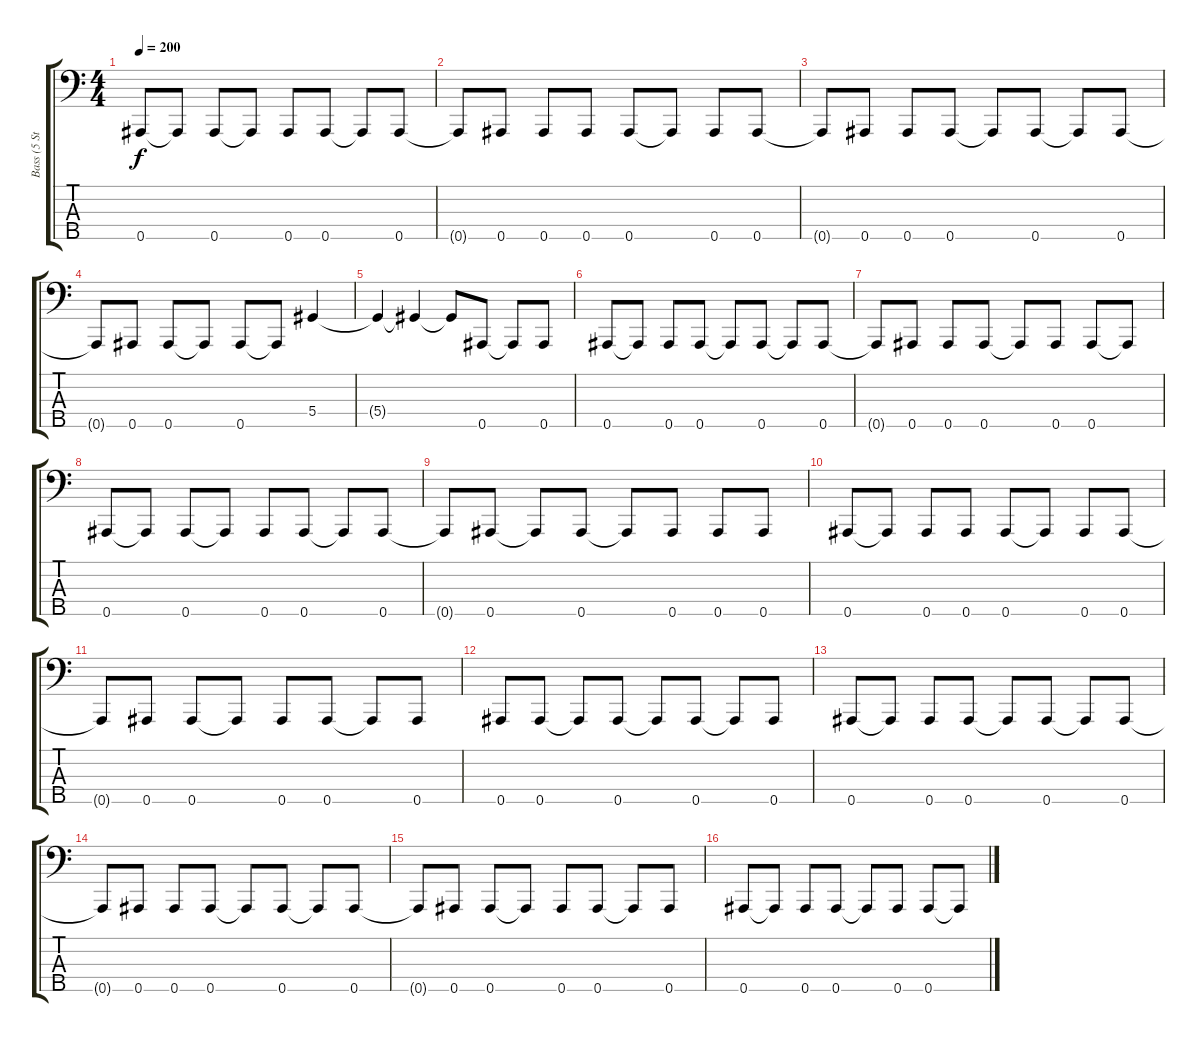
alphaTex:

\track ("Bass (5 String Bass - A#)" "Bass (5 St") {instrument electricbasspick}
\staff {score tabs}
\tuning (Gb2 Db2 Ab1 Eb1 Bb0) {hide}
\ts (4 4)
\tempo 200
\clef f4
\ks c
0.5.8{dy f} 0.5{t}.8 0.5.8 0.5{t}.8 0.5.8 0.5.8 0.5{t}.8 0.5.8 |
0.5{t}.8 0.5.8 0.5.8 0.5.8 0.5.8 0.5{t}.8 0.5.8 0.5.8 |
0.5{t}.8 0.5.8 0.5.8 0.5.8 0.5{t}.8 0.5.8 0.5{t}.8 0.5.8 |
0.5{t}.8 0.5.8 0.5.8 0.5{t}.8 0.5.8 0.5{t}.8 5.4.4 |
5.4{t}.4 5.4{t}.4 5.4{t}.8 0.5.8 0.5{t}.8 0.5.8 |
0.5.8 0.5{t}.8 0.5.8 0.5.8 0.5{t}.8 0.5.8 0.5{t}.8 0.5.8 |
0.5{t}.8 0.5.8 0.5.8 0.5.8 0.5{t}.8 0.5.8 0.5.8 0.5{t}.8 |
0.5.8 0.5{t}.8 0.5.8 0.5{t}.8 0.5.8 0.5.8 0.5{t}.8 0.5.8 |
0.5{t}.8 0.5.8 0.5{t}.8 0.5.8 0.5{t}.8 0.5.8 0.5.8 0.5.8 |
0.5.8 0.5{t}.8 0.5.8 0.5.8 0.5.8 0.5{t}.8 0.5.8 0.5.8 |
0.5{t}.8 0.5.8 0.5.8 0.5{t}.8 0.5.8 0.5.8 0.5{t}.8 0.5.8 |
0.5.8 0.5.8 0.5{t}.8 0.5.8 0.5{t}.8 0.5.8 0.5{t}.8 0.5.8 |
0.5.8 0.5{t}.8 0.5.8 0.5.8 0.5{t}.8 0.5.8 0.5{t}.8 0.5.8 |
0.5{t}.8 0.5.8 0.5.8 0.5.8 0.5{t}.8 0.5.8 0.5{t}.8 0.5.8 |
0.5{t}.8 0.5.8 0.5.8 0.5{t}.8 0.5.8 0.5.8 0.5{t}.8 0.5.8 |
0.5.8 0.5{t}.8 0.5.8 0.5.8 0.5{t}.8 0.5.8 0.5.8 0.5{t}.8
